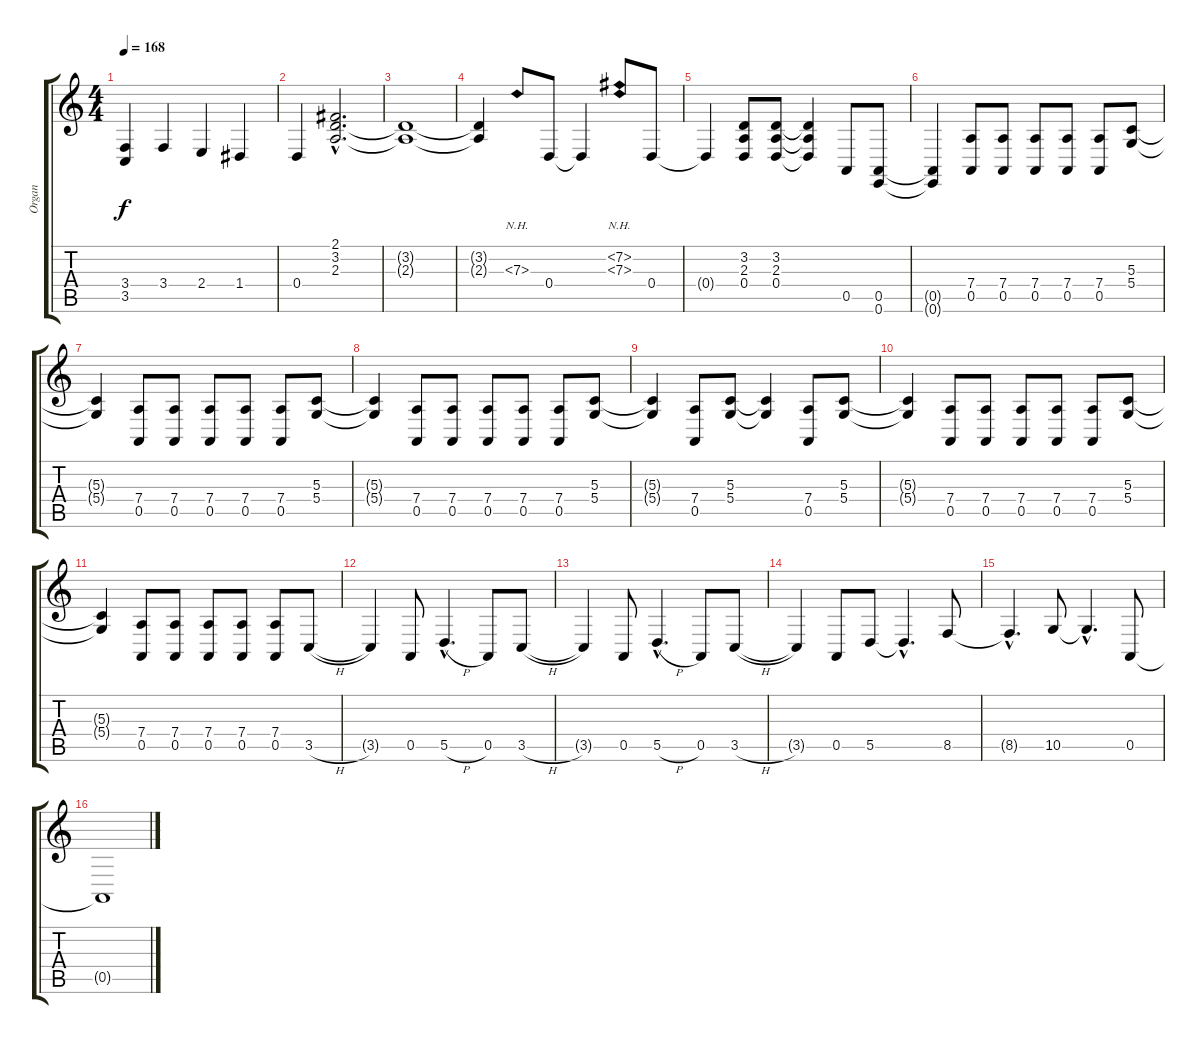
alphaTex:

\track ("Organ" "Organ") {instrument drawbarorgan}
\staff {score tabs}
\tuning (E4 B3 G3 D3 A2 E2) {hide}
\ts (4 4)
\tempo 168
\clef g2
\ks c
(3.4 3.5).4{dy f instrument drawbarorgan} 3.4.4 2.4.4 1.4.4 |
0.4.4 (2.1{hac} 3.2{hac} 2.3{hac}).2{d} |
(3.2{t} 2.3{t}).1 |
(3.2{t} 2.3{t}).4 7.3{nh}.8 0.4.8 0.4{t}.4 (7.2{nh} 7.3{nh}).8 0.4.8 |
0.4{t}.4 (3.2 2.3 0.4).8 (3.2 2.3 0.4).8 (3.2{t} 2.3{t} 0.4{t}).4 0.5.8 (0.5 0.6).8 |
(0.5{t} 0.6{t}).4 (7.4 0.5).8 (7.4 0.5).8 (7.4 0.5).8 (7.4 0.5).8 (7.4 0.5).8 (5.3 5.4).8 |
(5.3{t} 5.4{t}).4 (7.4 0.5).8 (7.4 0.5).8 (7.4 0.5).8 (7.4 0.5).8 (7.4 0.5).8 (5.3 5.4).8 |
(5.3{t} 5.4{t}).4 (7.4 0.5).8 (7.4 0.5).8 (7.4 0.5).8 (7.4 0.5).8 (7.4 0.5).8 (5.3 5.4).8 |
(5.3{t} 5.4{t}).4 (7.4 0.5).8 (5.3 5.4).8 (5.3{t} 5.4{t}).4 (7.4 0.5).8 (5.3 5.4).8 |
(5.3{t} 5.4{t}).4 (7.4 0.5).8 (7.4 0.5).8 (7.4 0.5).8 (7.4 0.5).8 (7.4 0.5).8 (5.3 5.4).8 |
(5.3{t} 5.4{t}).4 (7.4 0.5).8 (7.4 0.5).8 (7.4 0.5).8 (7.4 0.5).8 (7.4 0.5).8 3.5{h}.8 |
3.5{t}.4 0.5.8 5.5{h hac}.4{d} 0.5.8 3.5{h}.8 |
3.5{t}.4 0.5.8 5.5{h hac}.4{d} 0.5.8 3.5{h}.8 |
3.5{t}.4 0.5.8 5.5.8 5.5{hac t}.4{d} 8.5.8 |
8.5{hac t}.4{d} 10.5.8 10.5{hac t}.4{d} 0.5.8 |
0.5{t}.1
